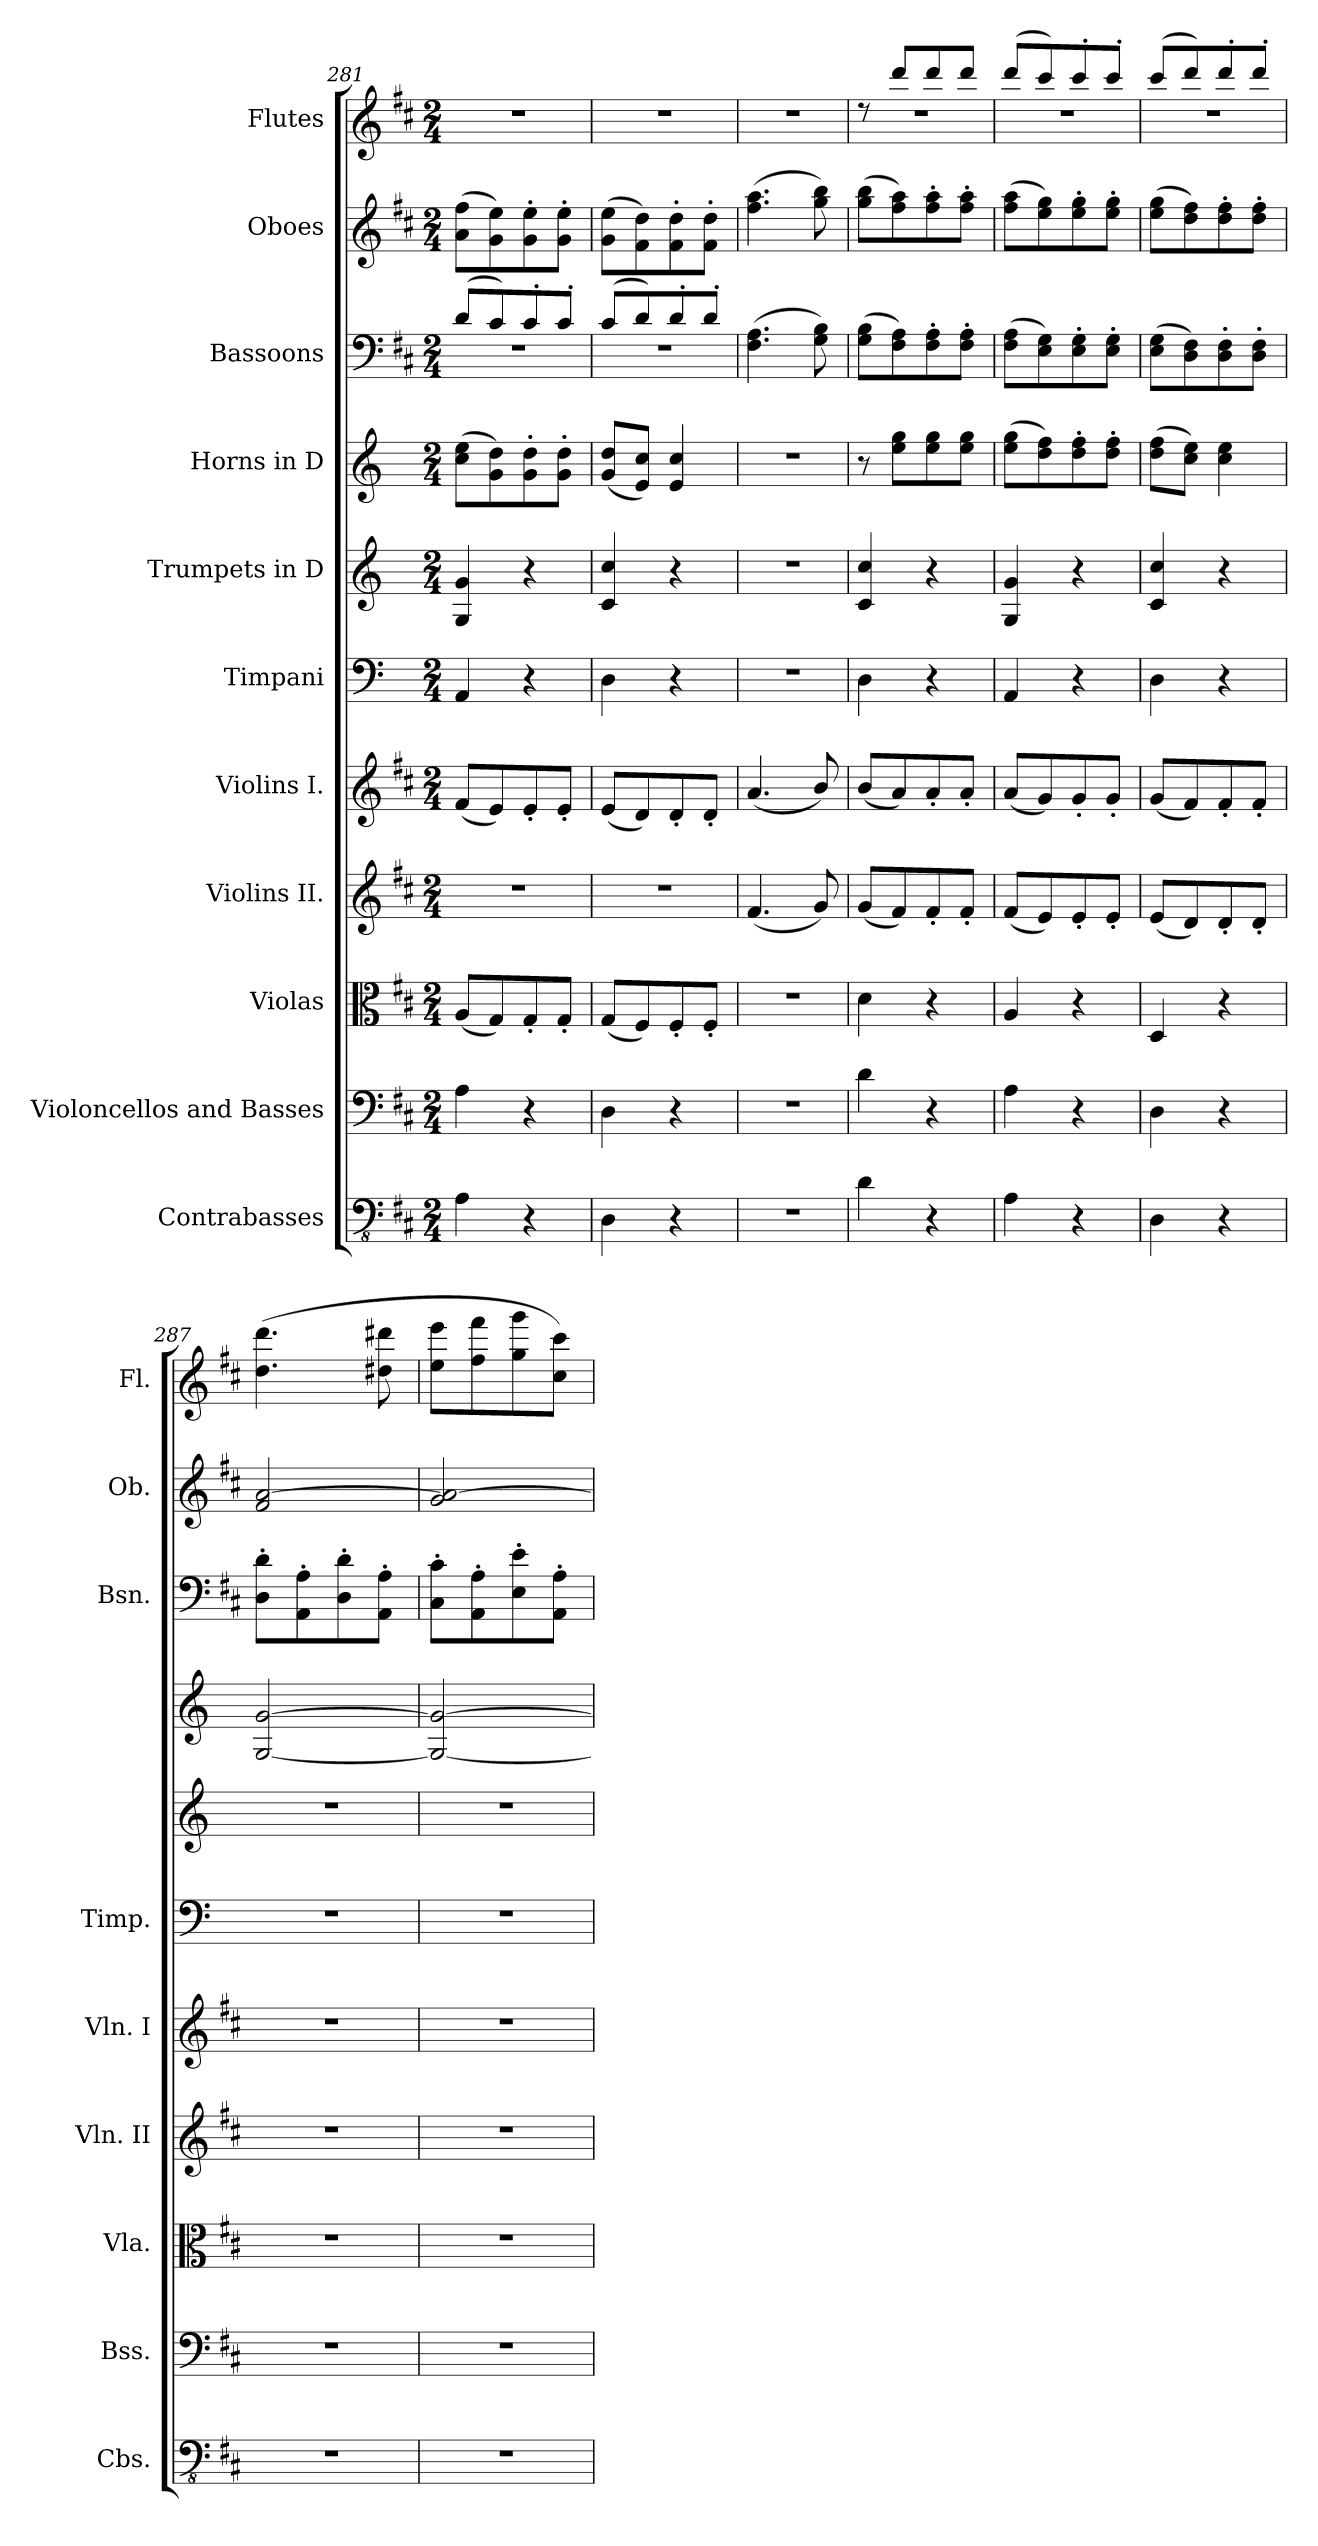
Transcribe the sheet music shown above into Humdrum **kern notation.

**kern	**kern	**kern	**kern	**kern	**kern	**kern	**kern	**kern	**kern	**kern
*part11	*part10	*part9	*part8	*part7	*part6	*part5	*part4	*part3	*part2	*part1
*staff11	*staff10	*staff9	*staff8	*staff7	*staff6	*staff5	*staff4	*staff3	*staff2	*staff1
*I"Contrabasses	*I"Violoncellos and Basses	*I"Violas	*I"Violins II.	*I"Violins I.	*I"Timpani	*I"Trumpets in D	*I"Horns in D	*I"Bassoons	*I"Oboes	*I"Flutes
*I'Cbs.	*I'Bss.	*I'Vla.	*I'Vln. II	*I'Vln. I	*I'Timp.	*	*	*I'Bsn.	*I'Ob.	*I'Fl.
*clefFv4	*clefF4	*clefC3	*clefG2	*clefG2	*clefF4	*clefG2	*clefG2	*clefF4	*clefG2	*clefG2
*	*	*	*	*	*	*ITrd-1c-2	*ITrd6c10	*	*	*
*k[f#c#]	*k[f#c#]	*k[f#c#]	*k[f#c#]	*k[f#c#]	*k[]	*k[f#c#]	*k[f#c#]	*k[f#c#]	*k[f#c#]	*k[f#c#]
*M2/4	*M2/4	*M2/4	*M2/4	*M2/4	*M2/4	*M2/4	*M2/4	*M2/4	*M2/4	*M2/4
=281	=281	=281	=281	=281	=281	=281	=281	=281	=281	=281
*	*	*	*	*	*	*	*	*^	*	*
4AA\	4A\	(<8A/L	2r	(<8f#/L	4AA/	4A/ 4a/	(>8d\ 8f#\L	(>8d/L	2rF	(>8a\ 8ff#\L	2r
.	.	8G/)	.	8e/)	.	.	8A\ 8e\)	8c#/)	.	8g\ 8ee\)	.
4r	4r	8G'/	.	8e'/	4r	4r	8A\' 8e\'	8c#'/	.	8g\' 8ee\'	.
.	.	8G'/J	.	8e'/J	.	.	8A\' 8e\'J	8c#'/J	.	8g\' 8ee\'J	.
=282	=282	=282	=282	=282	=282	=282	=282	=282	=282	=282	=282
4DD\	4D\	(<8G/L	2r	(<8e/L	4D\	4d/ 4dd/	(<8A/ 8e/L	(>8c#/L	2rF	(>8g\ 8ee\L	2r
.	.	8F#/)	.	8d/)	.	.	8F#/ 8d/J)	8d/)	.	8f#\ 8dd\)	.
4r	4r	8F#'/	.	8d'/	4r	4r	4F#/ 4d/	8d'/	.	8f#\' 8dd\'	.
.	.	8F#'/J	.	8d'/J	.	.	.	8d'/J	.	8f#\' 8dd\'J	.
*	*	*	*	*	*	*	*	*v	*v	*	*
=283	=283	=283	=283	=283	=283	=283	=283	=283	=283	=283
2r	2r	2r	(<4.f#/	(<4.a/	2r	2r	2r	(>4.F#\ 4.A\	(>4.ff#\ 4.aa\	2r
.	.	.	8g/)	8b/)	.	.	.	8G\ 8B\)	8gg\ 8bb\)	.
=284	=284	=284	=284	=284	=284	=284	=284	=284	=284	=284
*	*	*	*	*	*	*	*	*	*	*^
4D\	4d\	4d\	(<8g/L	(<8b/L	4D\	4d/ 4dd/	8r	(>8G\ 8B\L	(>8gg\ 8bb\L	8rdd	2rdd
.	.	.	8f#/)	8a/)	.	.	8f#\ 8a\L	8F#\ 8A\)	8ff#\ 8aa\)	8ddd/L	.
4r	4r	4r	8f#'/	8a'/	4r	4r	8f#\ 8a\	8F#\' 8A\'	8ff#\' 8aa\'	8ddd/	.
.	.	.	8f#'/J	8a'/J	.	.	8f#\ 8a\J	8F#\' 8A\'J	8ff#\' 8aa\'J	8ddd/J	.
=285	=285	=285	=285	=285	=285	=285	=285	=285	=285	=285	=285
4AA\	4A\	4A/	(<8f#/L	(<8a/L	4AA/	4A/ 4a/	(>8f#\ 8a\L	(>8F#\ 8A\L	(>8ff#\ 8aa\L	(>8ddd/L	2rdd
.	.	.	8e/)	8g/)	.	.	8e\ 8g\)	8E\ 8G\)	8ee\ 8gg\)	8ccc#/)	.
4r	4r	4r	8e'/	8g'/	4r	4r	8e\' 8g\'	8E\' 8G\'	8ee\' 8gg\'	8ccc#'/	.
.	.	.	8e'/J	8g'/J	.	.	8e\' 8g\'J	8E\' 8G\'J	8ee\' 8gg\'J	8ccc#'/J	.
=286	=286	=286	=286	=286	=286	=286	=286	=286	=286	=286	=286
4DD\	4D\	4D/	(<8e/L	(<8g/L	4D\	4d/ 4dd/	(>8e\ 8g\L	(>8E\ 8G\L	(>8ee\ 8gg\L	(>8ccc#/L	2rdd
.	.	.	8d/)	8f#/)	.	.	8d\ 8f#\J)	8D\ 8F#\)	8dd\ 8ff#\)	8ddd/)	.
4r	4r	4r	8d'/	8f#'/	4r	4r	4d\ 4f#\	8D\' 8F#\'	8dd\' 8ff#\'	8ddd'/	.
.	.	.	8d'/J	8f#'/J	.	.	.	8D\' 8F#\'J	8dd\' 8ff#\'J	8ddd'/J	.
*	*	*	*	*	*	*	*	*	*	*v	*v
=287	=287	=287	=287	=287	=287	=287	=287	=287	=287	=287
2r	2r	2r	2r	2r	2r	2r	[2AA/ [2A/	8D\' 8d\'L	2f#/ [2a/	(>4.dd\ 4.ddd\
.	.	.	.	.	.	.	.	8AA\' 8A\'	.	.
.	.	.	.	.	.	.	.	8D\' 8d\'	.	.
.	.	.	.	.	.	.	.	8AA\' 8A\'J	.	8dd#X\ 8ddd#X\
=288	=288	=288	=288	=288	=288	=288	=288	=288	=288	=288
2r	2r	2r	2r	2r	2r	2r	2AA/_ 2A/_	8C#\' 8c#\'L	2g/ 2a/_	8ee\ 8eee\L
.	.	.	.	.	.	.	.	8AA\' 8A\'	.	8ff#\ 8fff#\
.	.	.	.	.	.	.	.	8E\' 8e\'	.	8gg\ 8ggg\
.	.	.	.	.	.	.	.	8AA\' 8A\'J	.	8cc#\ 8ccc#\J)
=	=	=	=	=	=	=	=	=	=	=
*-	*-	*-	*-	*-	*-	*-	*-	*-	*-	*-
